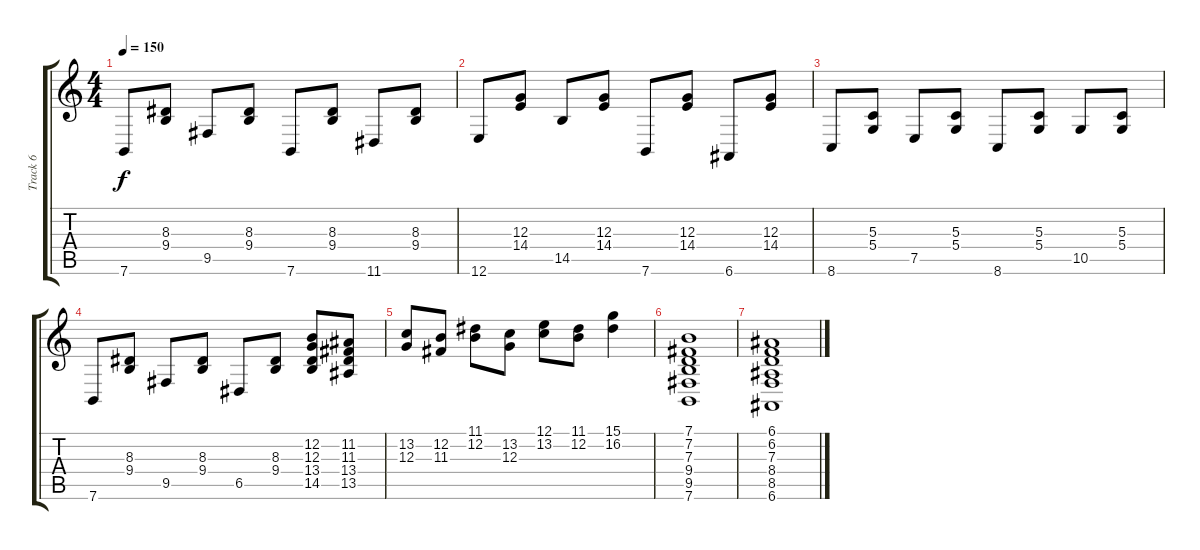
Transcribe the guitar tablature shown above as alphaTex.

\track ("Track 6" "Track 6") {instrument lead2sawtooth}
\staff {score tabs}
\tuning (E4 B3 G3 D3 A2 E2) {hide}
\ts (4 4)
\tempo 150
\clef g2
\ks c
7.6.8{dy f volume 15 instrument acousticgrandpiano} (8.3 9.4).8 9.5.8 (8.3 9.4).8 7.6.8 (8.3 9.4).8 11.6.8 (8.3 9.4).8 |
12.6.8 (12.3 14.4).8 14.5.8 (12.3 14.4).8 7.6.8 (12.3 14.4).8 6.6.8 (12.3 14.4).8 |
8.6.8 (5.3 5.4).8 7.5.8 (5.3 5.4).8 8.6.8 (5.3 5.4).8 10.5.8 (5.3 5.4).8 |
7.6.8 (8.3 9.4).8 9.5.8 (8.3 9.4).8 6.5.8 (8.3 9.4).8 (12.2 12.3 13.4 14.5).8 (11.2 11.3 13.4 13.5).8 |
(13.2 12.3).8 (12.2 11.3).8 (11.1 12.2).8 (13.2 12.3).8 (12.1 13.2).8 (11.1 12.2).8 (15.1 16.2).4 |
(7.1 7.2 7.3 9.4 9.5 7.6).1 |
(6.1 6.2 7.3 8.4 8.5 6.6).1
